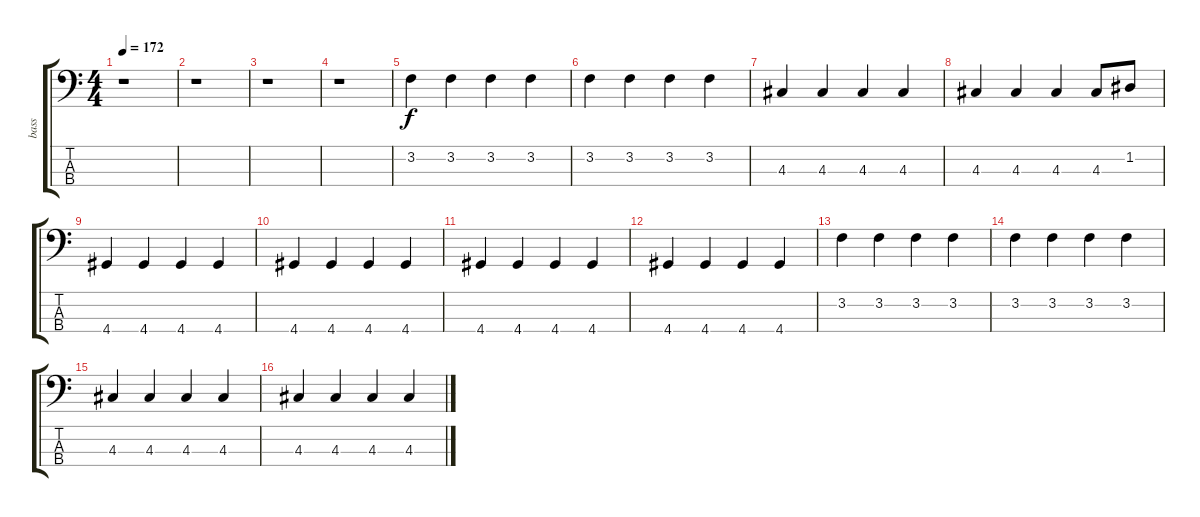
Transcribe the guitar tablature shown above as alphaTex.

\track ("bass" "bass") {instrument electricbassfinger}
\staff {score tabs}
\tuning (G2 D2 A1 E1) {hide}
\ts (4 4)
\tempo 172
\clef f4
\ks c
r.1{dy f instrument electricbassfinger} |
r.1 |
r.1 |
r.1 |
3.2.4 3.2.4 3.2.4 3.2.4 |
3.2.4 3.2.4 3.2.4 3.2.4 |
4.3.4 4.3.4 4.3.4 4.3.4 |
4.3.4 4.3.4 4.3.4 4.3.8 1.2.8 |
4.4.4 4.4.4 4.4.4 4.4.4 |
4.4.4 4.4.4 4.4.4 4.4.4 |
4.4.4 4.4.4 4.4.4 4.4.4 |
4.4.4 4.4.4 4.4.4 4.4.4 |
3.2.4 3.2.4 3.2.4 3.2.4 |
3.2.4 3.2.4 3.2.4 3.2.4 |
4.3.4 4.3.4 4.3.4 4.3.4 |
4.3.4 4.3.4 4.3.4 4.3.4
